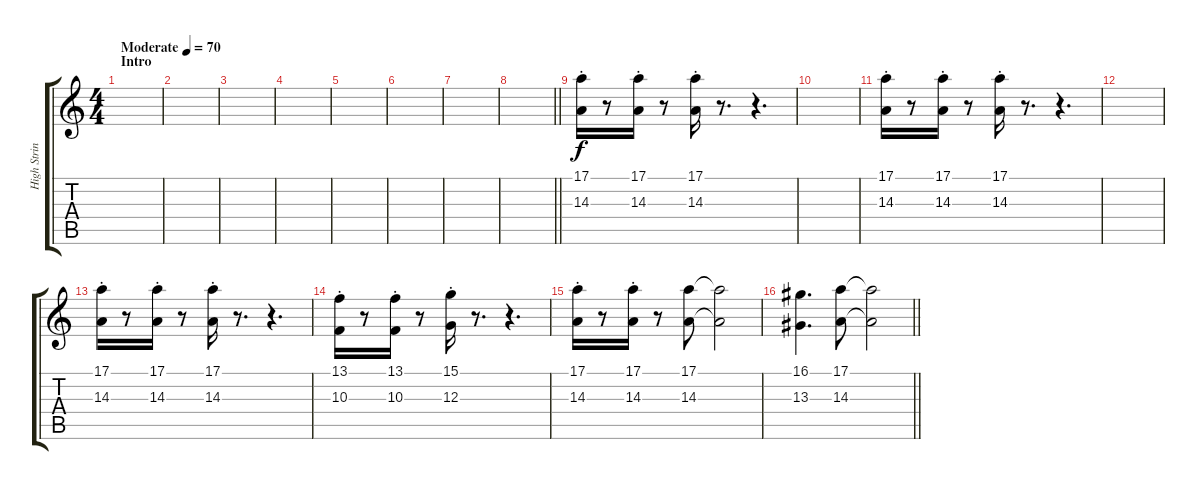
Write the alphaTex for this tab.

\track ("High Strings" "High Strin") {instrument stringensemble1}
\staff {score tabs}
\tuning (E4 B3 G3 D3 A2 D2) {hide}
\ts (4 4)
\section ("" "Intro")
\tempo (70 "Moderate")
\clef g2
\ks c
|
|
|
|
|
|
|
\barLineRight lightlight
|
(17.1{st} 14.3{st}).16 r.8 (17.1{st} 14.3{st}).16 r.8 (17.1{st} 14.3{st}).16 r.8{d} r.4{d} |
|
(17.1{st} 14.3{st}).16 r.8 (17.1{st} 14.3{st}).16 r.8 (17.1{st} 14.3{st}).16 r.8{d} r.4{d} |
|
(17.1{st} 14.3{st}).16 r.8 (17.1{st} 14.3{st}).16 r.8 (17.1{st} 14.3{st}).16 r.8{d} r.4{d} |
(13.1{st} 10.3{st}).16 r.8 (13.1{st} 10.3{st}).16 r.8 (15.1{st} 12.3{st}).16 r.8{d} r.4{d} |
(17.1{st} 14.3{st}).16 r.8 (17.1{st} 14.3{st}).16 r.8 (17.1 14.3).8 (17.1{t} 14.3{t}).2 |
\barLineRight lightlight
(16.1 13.3).4{d} (17.1 14.3).8 (17.1{t} 14.3{t}).2
